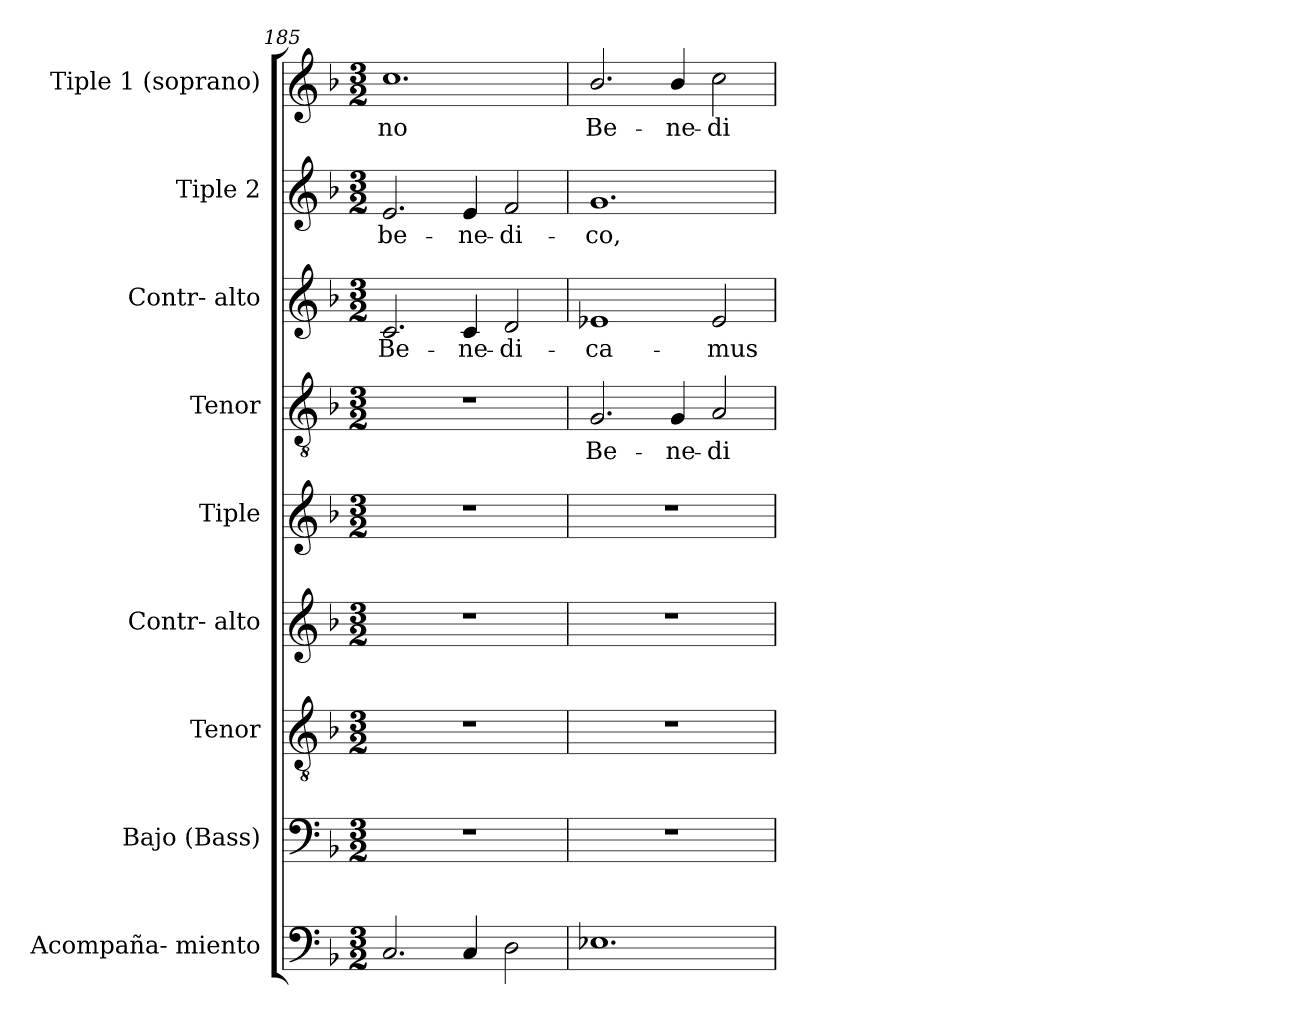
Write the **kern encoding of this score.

**kern	**kern	**kern	**kern	**kern	**kern	**text	**kern	**text	**kern	**text	**kern	**text
*part9	*part8	*part7	*part6	*part5	*part4	*part4	*part3	*part3	*part2	*part2	*part1	*part1
*staff9	*staff8	*staff7	*staff6	*staff5	*staff4	*staff4	*staff3	*staff3	*staff2	*staff2	*staff1	*staff1
*I"Acompaña- miento	*I"Bajo (Bass)	*I"Tenor	*I"Contr- alto	*I"Tiple	*I"Tenor	*	*I"Contr- alto	*	*I"Tiple 2	*	*I"Tiple 1 (soprano)	*
*	*I'B.	*I'T.	*I'A.	*	*I'T.	*	*I'A.	*	*	*	*I'S.	*
*clefF4	*clefF4	*clefGv2	*clefG2	*clefG2	*clefGv2	*	*clefG2	*	*clefG2	*	*clefG2	*
*	*	*ITrd7c12	*	*	*ITrd7c12	*	*	*	*	*	*	*
*k[b-]	*k[b-]	*k[b-]	*k[b-]	*k[b-]	*k[b-]	*	*k[b-]	*	*k[b-]	*	*k[b-]	*
*F:	*F:	*F:	*F:	*F:	*F:	*	*F:	*	*F:	*	*F:	*
*M3/2	*M3/2	*M3/2	*M3/2	*M3/2	*M3/2	*	*M3/2	*	*M3/2	*	*M3/2	*
=185	=185	=185	=185	=185	=185	=185	=185	=185	=185	=185	=185	=185
!	!LO:N:vis=1	!LO:N:vis=1	!LO:N:vis=1	!LO:N:vis=1	!LO:N:vis=1	!	!	!	!	!	!	!
!	!	!	!	!	!	!	!	!LO:LY:b:color=#000000	!	!	!	!
!	!	!	!	!	!	!	!	!	!	!LO:LY:b:color=#000000	!	!
!	!	!	!	!	!	!	!	!	!	!	!	!LO:LY:b:color=#000000
2.Ci/	1.r	1.r	1.r	1.r	1.r	.	2.ci/	Be-	2.ei/	be-	1.cci	-no
!	!	!	!	!	!	!	!	!LO:LY:b:color=#000000	!	!	!	!
!	!	!	!	!	!	!	!	!	!	!LO:LY:b:color=#000000	!	!
4Ci/	.	.	.	.	.	.	4ci/	-ne-	4ei/	-ne-	.	.
!	!	!	!	!	!	!	!	!LO:LY:b:color=#000000	!	!	!	!
!	!	!	!	!	!	!	!	!	!	!LO:LY:b:color=#000000	!	!
2Di\	.	.	.	.	.	.	2di/	-di-	2fi/	-di-	.	.
!!LO:PB:g=z
=186	=186	=186	=186	=186	=186	=186	=186	=186	=186	=186	=186	=186
!	!LO:N:vis=1	!LO:N:vis=1	!LO:N:vis=1	!LO:N:vis=1	!	!	!	!	!	!	!	!
!	!	!	!	!	!	!LO:LY:b:color=#000000	!	!	!	!	!	!
!	!	!	!	!	!	!	!	!LO:LY:b:color=#000000	!	!	!	!
!	!	!	!	!	!	!	!	!	!	!LO:LY:b:color=#000000	!	!
!	!	!	!	!	!	!	!	!	!	!	!	!LO:LY:b:color=#000000
1.E-Xi	1.r	1.r	1.r	1.r	2.GGi/	Be-	1e-Xi	-ca-	1.gi	-co,	2.b-i/	Be-
!	!	!	!	!	!	!LO:LY:b:color=#000000	!	!	!	!	!	!
!	!	!	!	!	!	!	!	!	!	!	!	!LO:LY:b:color=#000000
.	.	.	.	.	4GGi/	-ne-	.	.	.	.	4b-i/	-ne-
!	!	!	!	!	!	!LO:LY:b:color=#000000	!	!	!	!	!	!
!	!	!	!	!	!	!	!	!LO:LY:b:color=#000000	!	!	!	!
!	!	!	!	!	!	!	!	!	!	!	!	!LO:LY:b:color=#000000
.	.	.	.	.	2AAi/	-di-	2e-i/	-mus	.	.	2cci\	-di-
=	=	=	=	=	=	=	=	=	=	=	=	=
*-	*-	*-	*-	*-	*-	*-	*-	*-	*-	*-	*-	*-
